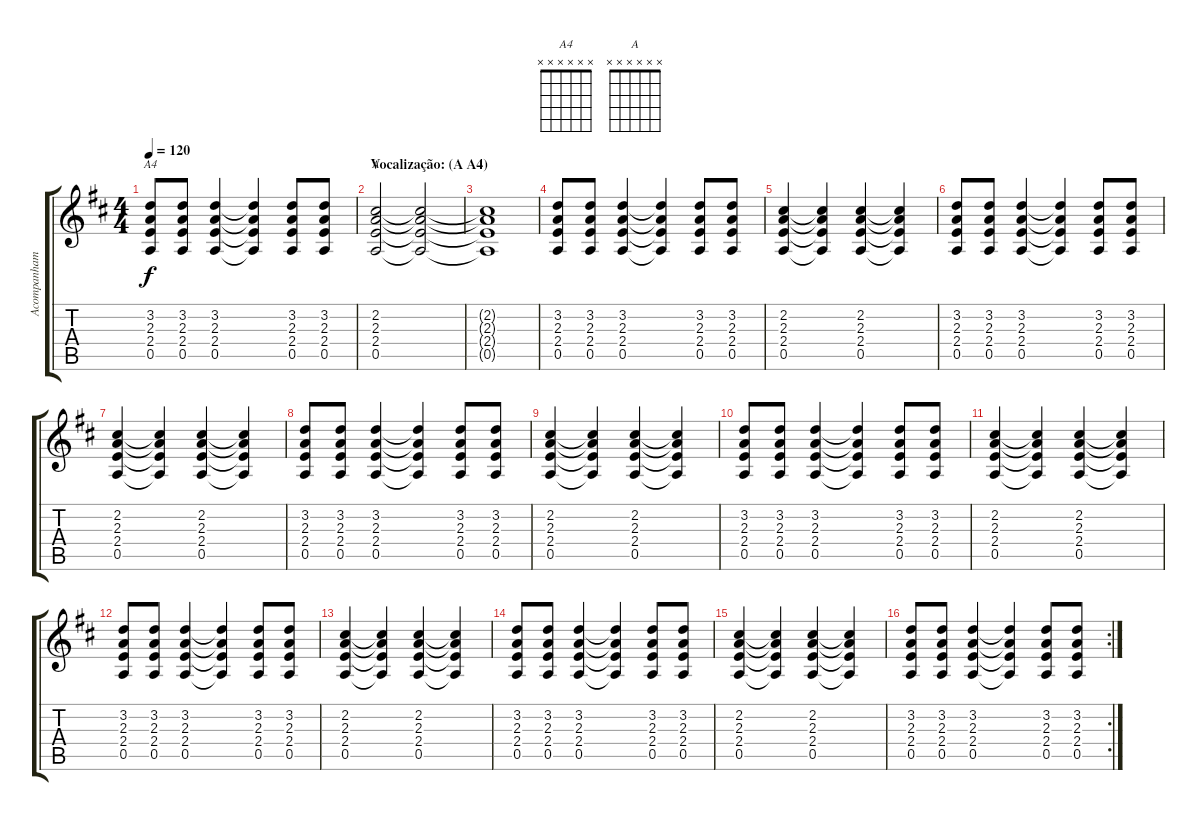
\track ("Acompanhamento" "Acompanham") {instrument acousticguitarnylon}
\staff {score tabs}
\tuning (E4 B3 G3 D3 A2 E2) {hide}
\chord ("A4" x x x x x x) {firstfret 0}
\chord ("A" x x x x x x) {firstfret 0}
\ts (4 4)
\tempo 120
\clef g2
\ks d
(3.2 2.3 2.4 0.5).8{ch "A4" dy f} (3.2 2.3 2.4 0.5).8 (3.2 2.3 2.4 0.5).4 (3.2{t} 2.3{t} 2.4{t} 0.5{t}).4 (3.2 2.3 2.4 0.5).8 (3.2 2.3 2.4 0.5).8 |
\section ("" "Vocalização: (A A4)")
(2.2 2.3 2.4 0.5).2{ch "A"} (2.2{t} 2.3{t} 2.4{t} 0.5{t}).2 |
(2.2{t} 2.3{t} 2.4{t} 0.5{t}).1 |
(3.2 2.3 2.4 0.5).8 (3.2 2.3 2.4 0.5).8 (3.2 2.3 2.4 0.5).4 (3.2{t} 2.3{t} 2.4{t} 0.5{t}).4 (3.2 2.3 2.4 0.5).8 (3.2 2.3 2.4 0.5).8 |
(2.2 2.3 2.4 0.5).4 (2.2{t} 2.3{t} 2.4{t} 0.5{t}).4 (2.2 2.3 2.4 0.5).4 (2.2{t} 2.3{t} 2.4{t} 0.5{t}).4 |
(3.2 2.3 2.4 0.5).8 (3.2 2.3 2.4 0.5).8 (3.2 2.3 2.4 0.5).4 (3.2{t} 2.3{t} 2.4{t} 0.5{t}).4 (3.2 2.3 2.4 0.5).8 (3.2 2.3 2.4 0.5).8 |
(2.2 2.3 2.4 0.5).4 (2.2{t} 2.3{t} 2.4{t} 0.5{t}).4 (2.2 2.3 2.4 0.5).4 (2.2{t} 2.3{t} 2.4{t} 0.5{t}).4 |
(3.2 2.3 2.4 0.5).8 (3.2 2.3 2.4 0.5).8 (3.2 2.3 2.4 0.5).4 (3.2{t} 2.3{t} 2.4{t} 0.5{t}).4 (3.2 2.3 2.4 0.5).8 (3.2 2.3 2.4 0.5).8 |
(2.2 2.3 2.4 0.5).4 (2.2{t} 2.3{t} 2.4{t} 0.5{t}).4 (2.2 2.3 2.4 0.5).4 (2.2{t} 2.3{t} 2.4{t} 0.5{t}).4 |
(3.2 2.3 2.4 0.5).8 (3.2 2.3 2.4 0.5).8 (3.2 2.3 2.4 0.5).4 (3.2{t} 2.3{t} 2.4{t} 0.5{t}).4 (3.2 2.3 2.4 0.5).8 (3.2 2.3 2.4 0.5).8 |
(2.2 2.3 2.4 0.5).4 (2.2{t} 2.3{t} 2.4{t} 0.5{t}).4 (2.2 2.3 2.4 0.5).4 (2.2{t} 2.3{t} 2.4{t} 0.5{t}).4 |
(3.2 2.3 2.4 0.5).8 (3.2 2.3 2.4 0.5).8 (3.2 2.3 2.4 0.5).4 (3.2{t} 2.3{t} 2.4{t} 0.5{t}).4 (3.2 2.3 2.4 0.5).8 (3.2 2.3 2.4 0.5).8 |
(2.2 2.3 2.4 0.5).4 (2.2{t} 2.3{t} 2.4{t} 0.5{t}).4 (2.2 2.3 2.4 0.5).4 (2.2{t} 2.3{t} 2.4{t} 0.5{t}).4 |
(3.2 2.3 2.4 0.5).8 (3.2 2.3 2.4 0.5).8 (3.2 2.3 2.4 0.5).4 (3.2{t} 2.3{t} 2.4{t} 0.5{t}).4 (3.2 2.3 2.4 0.5).8 (3.2 2.3 2.4 0.5).8 |
(2.2 2.3 2.4 0.5).4 (2.2{t} 2.3{t} 2.4{t} 0.5{t}).4 (2.2 2.3 2.4 0.5).4 (2.2{t} 2.3{t} 2.4{t} 0.5{t}).4 |
\rc 2
(3.2 2.3 2.4 0.5).8 (3.2 2.3 2.4 0.5).8 (3.2 2.3 2.4 0.5).4 (3.2{t} 2.3{t} 2.4{t} 0.5{t}).4 (3.2 2.3 2.4 0.5).8 (3.2 2.3 2.4 0.5).8
